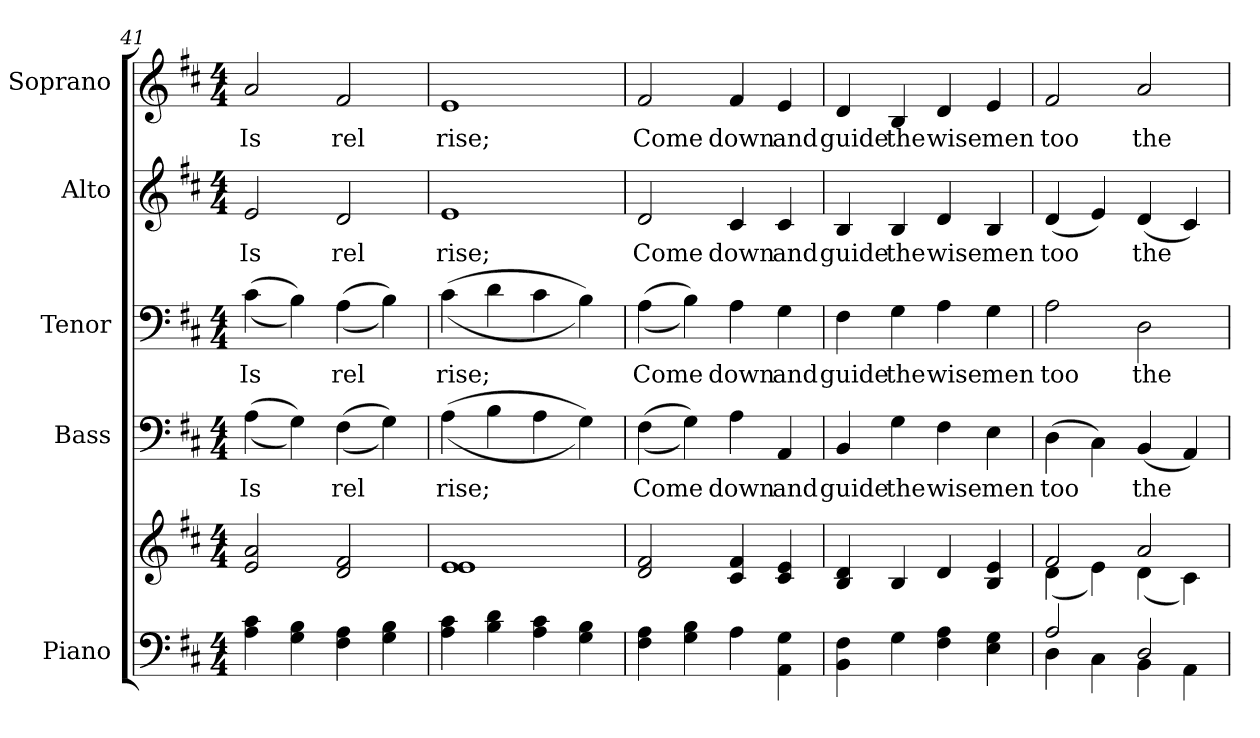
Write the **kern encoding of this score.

**kern	**kern	**kern	**text	**kern	**text	**kern	**text	**kern	**text
*part5	*part5	*part4	*part4	*part3	*part3	*part2	*part2	*part1	*part1
*staff6	*staff5	*staff4	*staff4	*staff3	*staff3	*staff2	*staff2	*staff1	*staff1
*I"Piano	*	*I"Bass	*	*I"Tenor	*	*I"Alto	*	*I"Soprano	*
*I'Pno.	*	*I'B.	*	*I'T.	*	*I'A.	*	*I'S.	*
!!LO:PB:g=z
*clefF4	*clefG2	*clefF4	*	*clefF4	*	*clefG2	*	*clefG2	*
*k[f#c#]	*k[f#c#]	*k[f#c#]	*	*k[f#c#]	*	*k[f#c#]	*	*k[f#c#]	*
*D:	*D:	*D:	*	*D:	*	*D:	*	*D:	*
*M4/4	*M4/4	*M4/4	*	*M4/4	*	*M4/4	*	*M4/4	*
=41	=41	=41	=41	=41	=41	=41	=41	=41	=41
!	!	!	!LO:LY:b:color=#000000	!	!	!	!	!	!
!	!	!	!	!	!LO:LY:b:color=#000000	!	!	!	!
!	!	!	!	!	!	!	!LO:LY:b:color=#000000	!	!
!	!	!	!	!	!	!	!	!	!LO:LY:b:color=#000000
4Ai\ 4c#i	2ei/ 2ai	((4Ai\	Is	((4c#i\	Is	2ei/	Is	2ai/	Is
4Gi\ 4Bi	.	4Gi\))	.	4Bi\))	.	.	.	.	.
!	!	!	!LO:LY:b:color=#000000	!	!	!	!	!	!
!	!	!	!	!	!LO:LY:b:color=#000000	!	!	!	!
!	!	!	!	!	!	!	!LO:LY:b:color=#000000	!	!
!	!	!	!	!	!	!	!	!	!LO:LY:b:color=#000000
4F#i\ 4Ai	2di/ 2f#i	((4F#i\	rel	((4Ai\	rel	2di/	rel	2f#i/	rel
4Gi\ 4Bi	.	4Gi\))	.	4Bi\))	.	.	.	.	.
=42	=42	=42	=42	=42	=42	=42	=42	=42	=42
!	!	!	!LO:LY:b:color=#000000	!	!	!	!	!	!
!	!	!	!	!	!LO:LY:b:color=#000000	!	!	!	!
!	!	!	!	!	!	!	!LO:LY:b:color=#000000	!	!
!	!	!	!	!	!	!	!	!	!LO:LY:b:color=#000000
4Ai\ 4c#i	1ei 1ei	((4Ai\	rise;	((4c#i\	rise;	1ei	rise;	1ei	rise;
4Bi\ 4di	.	4Bi\	.	4di\	.	.	.	.	.
4Ai\ 4c#i	.	4Ai\	.	4c#i\	.	.	.	.	.
4Gi\ 4Bi	.	4Gi\))	.	4Bi\))	.	.	.	.	.
=43	=43	=43	=43	=43	=43	=43	=43	=43	=43
!	!	!	!LO:LY:b:color=#000000	!	!	!	!	!	!
!	!	!	!	!	!LO:LY:b:color=#000000	!	!	!	!
!	!	!	!	!	!	!	!LO:LY:b:color=#000000	!	!
!	!	!	!	!	!	!	!	!	!LO:LY:b:color=#000000
4F#i\ 4Ai	2di/ 2f#i	((4F#i\	Come	((4Ai\	Come	2di/	Come	2f#i/	Come
4Gi\ 4Bi	.	4Gi\))	.	4Bi\))	.	.	.	.	.
!	!	!	!LO:LY:b:color=#000000	!	!	!	!	!	!
!	!	!	!	!	!LO:LY:b:color=#000000	!	!	!	!
!	!	!	!	!	!	!	!LO:LY:b:color=#000000	!	!
!	!	!	!	!	!	!	!	!	!LO:LY:b:color=#000000
4Ai\	4c#i/ 4f#i	4Ai\	down	4Ai\	down	4c#i/	down	4f#i/	down
!	!	!	!LO:LY:b:color=#000000	!	!	!	!	!	!
!	!	!	!	!	!LO:LY:b:color=#000000	!	!	!	!
!	!	!	!	!	!	!	!LO:LY:b:color=#000000	!	!
!	!	!	!	!	!	!	!	!	!LO:LY:b:color=#000000
4AAi\ 4Gi	4c#i/ 4ei	4AAi/	and	4Gi\	and	4c#i/	and	4ei/	and
=44	=44	=44	=44	=44	=44	=44	=44	=44	=44
!	!	!	!LO:LY:b:color=#000000	!	!	!	!	!	!
!	!	!	!	!	!LO:LY:b:color=#000000	!	!	!	!
!	!	!	!	!	!	!	!LO:LY:b:color=#000000	!	!
!	!	!	!	!	!	!	!	!	!LO:LY:b:color=#000000
4BBi\ 4F#i	4Bi/ 4di	4BBi/	guide	4F#i\	guide	4Bi/	guide	4di/	guide
!	!	!	!LO:LY:b:color=#000000	!	!	!	!	!	!
!	!	!	!	!	!LO:LY:b:color=#000000	!	!	!	!
!	!	!	!	!	!	!	!LO:LY:b:color=#000000	!	!
!	!	!	!	!	!	!	!	!	!LO:LY:b:color=#000000
4Gi\	4Bi/	4Gi\	the	4Gi\	the	4Bi/	the	4Bi/	the
!	!	!	!LO:LY:b:color=#000000	!	!	!	!	!	!
!	!	!	!	!	!LO:LY:b:color=#000000	!	!	!	!
!	!	!	!	!	!	!	!LO:LY:b:color=#000000	!	!
!	!	!	!	!	!	!	!	!	!LO:LY:b:color=#000000
4F#i\ 4Ai	4di/	4F#i\	wise	4Ai\	wise	4di/	wise	4di/	wise
!	!	!	!LO:LY:b:color=#000000	!	!	!	!	!	!
!	!	!	!	!	!LO:LY:b:color=#000000	!	!	!	!
!	!	!	!	!	!	!	!LO:LY:b:color=#000000	!	!
!	!	!	!	!	!	!	!	!	!LO:LY:b:color=#000000
4Ei\ 4Gi	4Bi/ 4ei	4Ei\	men	4Gi\	men	4Bi/	men	4ei/	men
!!LO:PB:g=z
=45	=45	=45	=45	=45	=45	=45	=45	=45	=45
*^	*^	*	*	*	*	*	*	*	*
!	!	!	!	!	!LO:LY:b:color=#000000	!	!	!	!	!	!
!	!	!	!	!	!	!	!LO:LY:b:color=#000000	!	!	!	!
!	!	!	!	!	!	!	!	!	!LO:LY:b:color=#000000	!	!
!	!	!	!	!	!	!	!	!	!	!	!LO:LY:b:color=#000000
2Ai/	4Di\	2f#i/	(4di\	(4Di\	too	2Ai\	too	(4di/	too	2f#i/	too
.	4C#i\	.	4ei\)	4C#i\)	.	.	.	4ei/)	.	.	.
!	!	!	!	!	!LO:LY:b:color=#000000	!	!	!	!	!	!
!	!	!	!	!	!	!	!LO:LY:b:color=#000000	!	!	!	!
!	!	!	!	!	!	!	!	!	!LO:LY:b:color=#000000	!	!
!	!	!	!	!	!	!	!	!	!	!	!LO:LY:b:color=#000000
2Di/	4BBi\	2ai/	(4di\	(4BBi/	the	2Di\	the	(4di/	the	2ai/	the
.	4AAi\	.	4c#i\)	4AAi/)	.	.	.	4c#i/)	.	.	.
*v	*v	*	*	*	*	*	*	*	*	*	*
*	*v	*v	*	*	*	*	*	*	*	*
=	=	=	=	=	=	=	=	=	=
*-	*-	*-	*-	*-	*-	*-	*-	*-	*-
